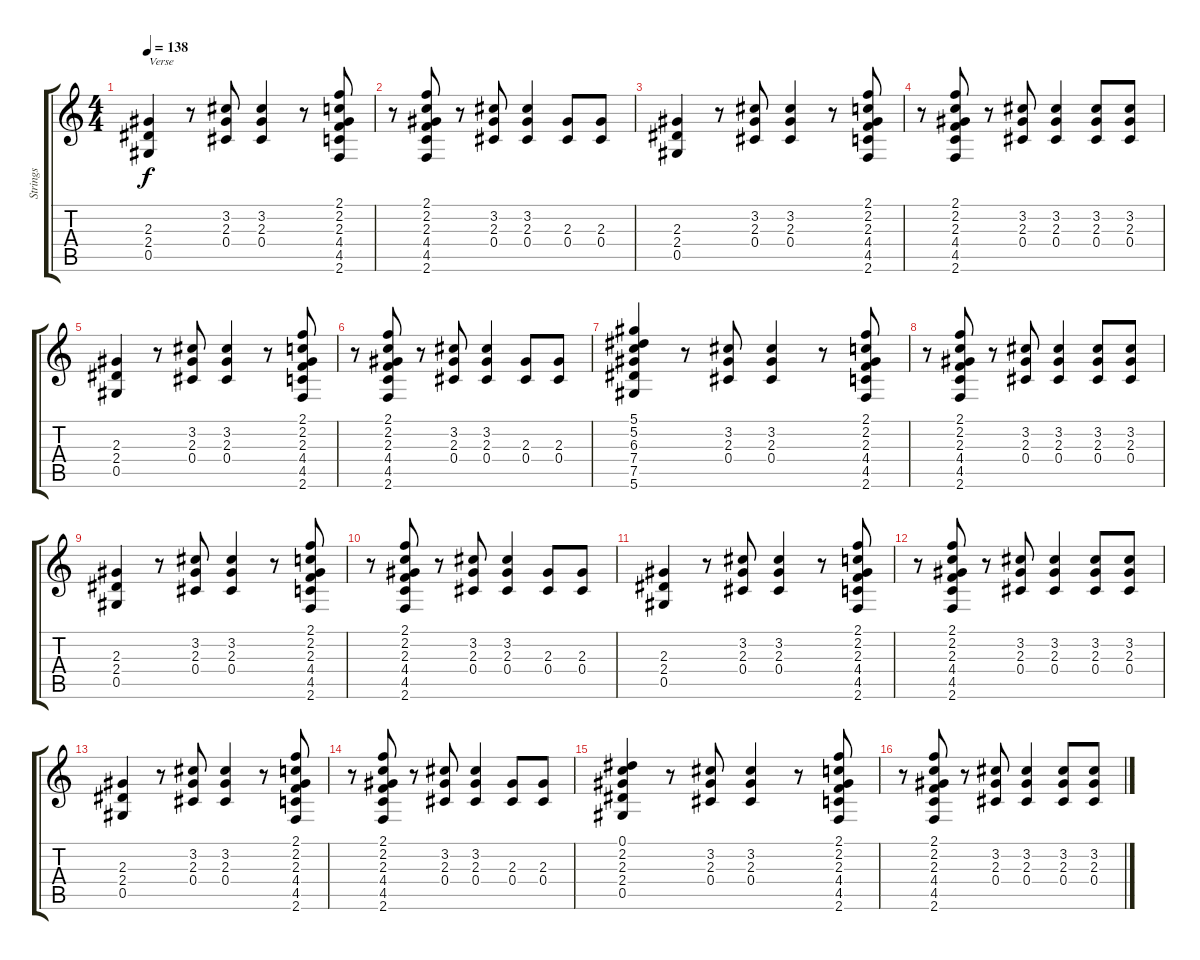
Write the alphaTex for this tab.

\track ("Strings" "Strings") {instrument overdrivenguitar}
\staff {score tabs}
\tuning (Eb4 Bb3 Gb3 Db3 Ab2 Eb2) {hide}
\ts (4 4)
\tempo 138
\clef g2
\ks c
(2.3 2.4 0.5).4{txt "Verse" dy f} r.8 (3.2 2.3 0.4).8 (3.2 2.3 0.4).4 r.8 (2.1 2.2 2.3 4.4 4.5 2.6).8 |
r.8 (2.1 2.2 2.3 4.4 4.5 2.6).8 r.8 (3.2 2.3 0.4).8 (3.2 2.3 0.4).4 (2.3 0.4).8 (2.3 0.4).8 |
(2.3 2.4 0.5).4 r.8 (3.2 2.3 0.4).8 (3.2 2.3 0.4).4 r.8 (2.1 2.2 2.3 4.4 4.5 2.6).8 |
r.8 (2.1 2.2 2.3 4.4 4.5 2.6).8 r.8 (3.2 2.3 0.4).8 (3.2 2.3 0.4).4 (3.2 2.3 0.4).8 (3.2 2.3 0.4).8 |
(2.3 2.4 0.5).4 r.8 (3.2 2.3 0.4).8 (3.2 2.3 0.4).4 r.8 (2.1 2.2 2.3 4.4 4.5 2.6).8 |
r.8 (2.1 2.2 2.3 4.4 4.5 2.6).8 r.8 (3.2 2.3 0.4).8 (3.2 2.3 0.4).4 (2.3 0.4).8 (2.3 0.4).8 |
(5.1 5.2 6.3 7.4 7.5 5.6).4 r.8 (3.2 2.3 0.4).8 (3.2 2.3 0.4).4 r.8 (2.1 2.2 2.3 4.4 4.5 2.6).8 |
r.8 (2.1 2.2 2.3 4.4 4.5 2.6).8 r.8 (3.2 2.3 0.4).8 (3.2 2.3 0.4).4 (3.2 2.3 0.4).8 (3.2 2.3 0.4).8 |
(2.3 2.4 0.5).4 r.8 (3.2 2.3 0.4).8 (3.2 2.3 0.4).4 r.8 (2.1 2.2 2.3 4.4 4.5 2.6).8 |
r.8 (2.1 2.2 2.3 4.4 4.5 2.6).8 r.8 (3.2 2.3 0.4).8 (3.2 2.3 0.4).4 (2.3 0.4).8 (2.3 0.4).8 |
(2.3 2.4 0.5).4 r.8 (3.2 2.3 0.4).8 (3.2 2.3 0.4).4 r.8 (2.1 2.2 2.3 4.4 4.5 2.6).8 |
r.8 (2.1 2.2 2.3 4.4 4.5 2.6).8 r.8 (3.2 2.3 0.4).8 (3.2 2.3 0.4).4 (3.2 2.3 0.4).8 (3.2 2.3 0.4).8 |
(2.3 2.4 0.5).4 r.8 (3.2 2.3 0.4).8 (3.2 2.3 0.4).4 r.8 (2.1 2.2 2.3 4.4 4.5 2.6).8 |
r.8 (2.1 2.2 2.3 4.4 4.5 2.6).8 r.8 (3.2 2.3 0.4).8 (3.2 2.3 0.4).4 (2.3 0.4).8 (2.3 0.4).8 |
(0.1 2.2 2.3 2.4 0.5).4 r.8 (3.2 2.3 0.4).8 (3.2 2.3 0.4).4 r.8 (2.1 2.2 2.3 4.4 4.5 2.6).8 |
r.8 (2.1 2.2 2.3 4.4 4.5 2.6).8 r.8 (3.2 2.3 0.4).8 (3.2 2.3 0.4).4 (3.2 2.3 0.4).8 (3.2 2.3 0.4).8
